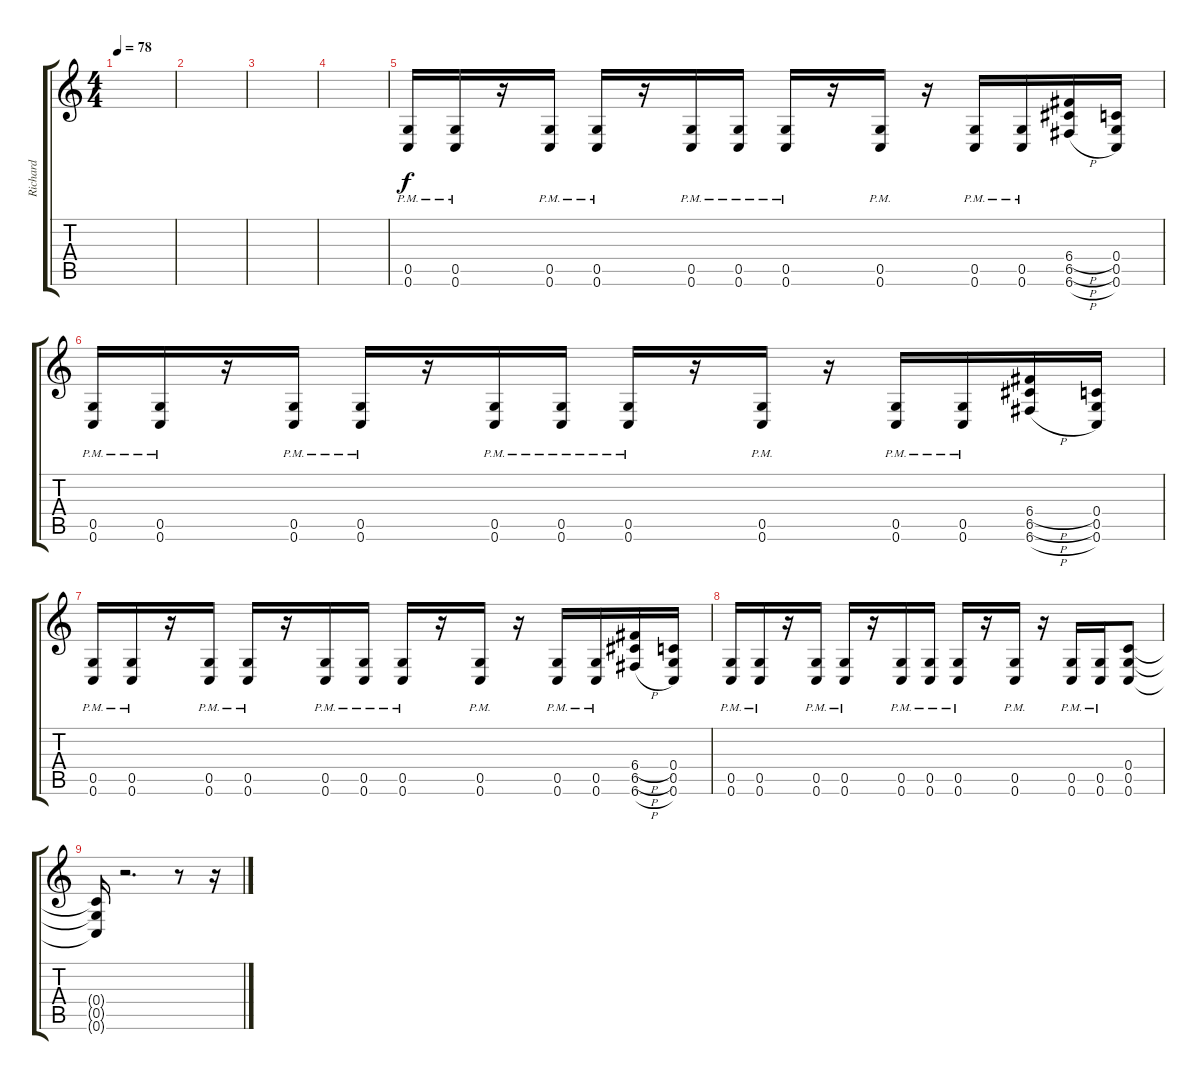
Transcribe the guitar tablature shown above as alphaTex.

\track ("Richard" "Richard") {instrument distortionguitar}
\staff {score tabs}
\tuning (D4 A3 F3 C3 G2 C2) {hide}
\ts (4 4)
\tempo 78
\clef g2
\ks c
|
|
|
|
(0.5{pm} 0.6).16 (0.5{pm} 0.6).16 r.16 (0.5{pm} 0.6).16 (0.5{pm} 0.6).16 r.16 (0.5{pm} 0.6).16 (0.5{pm} 0.6).16 (0.5{pm} 0.6).16 r.16 (0.5{pm} 0.6).16 r.16 (0.5{pm} 0.6).16 (0.5{pm} 0.6).16 (6.4{h} 6.5{h} 6.6{h}).16 (0.4 0.5 0.6).16 |
(0.5{pm} 0.6).16 (0.5{pm} 0.6).16 r.16 (0.5{pm} 0.6).16 (0.5{pm} 0.6).16 r.16 (0.5{pm} 0.6).16 (0.5{pm} 0.6).16 (0.5{pm} 0.6).16 r.16 (0.5{pm} 0.6).16 r.16 (0.5{pm} 0.6).16 (0.5{pm} 0.6).16 (6.4{h} 6.5{h} 6.6{h}).16 (0.4 0.5 0.6).16 |
(0.5{pm} 0.6).16 (0.5{pm} 0.6).16 r.16 (0.5{pm} 0.6).16 (0.5{pm} 0.6).16 r.16 (0.5{pm} 0.6).16 (0.5{pm} 0.6).16 (0.5{pm} 0.6).16 r.16 (0.5{pm} 0.6).16 r.16 (0.5{pm} 0.6).16 (0.5{pm} 0.6).16 (6.4{h} 6.5{h} 6.6{h}).16 (0.4 0.5 0.6).16 |
(0.5{pm} 0.6).16 (0.5{pm} 0.6).16 r.16 (0.5{pm} 0.6).16 (0.5{pm} 0.6).16 r.16 (0.5{pm} 0.6).16 (0.5{pm} 0.6).16 (0.5{pm} 0.6).16 r.16 (0.5{pm} 0.6).16 r.16 (0.5{pm} 0.6).16 (0.5{pm} 0.6).16 (0.4 0.5 0.6).8 |
(0.4{t} 0.5{t} 0.6{t}).16 r.2{d} r.8 r.16
